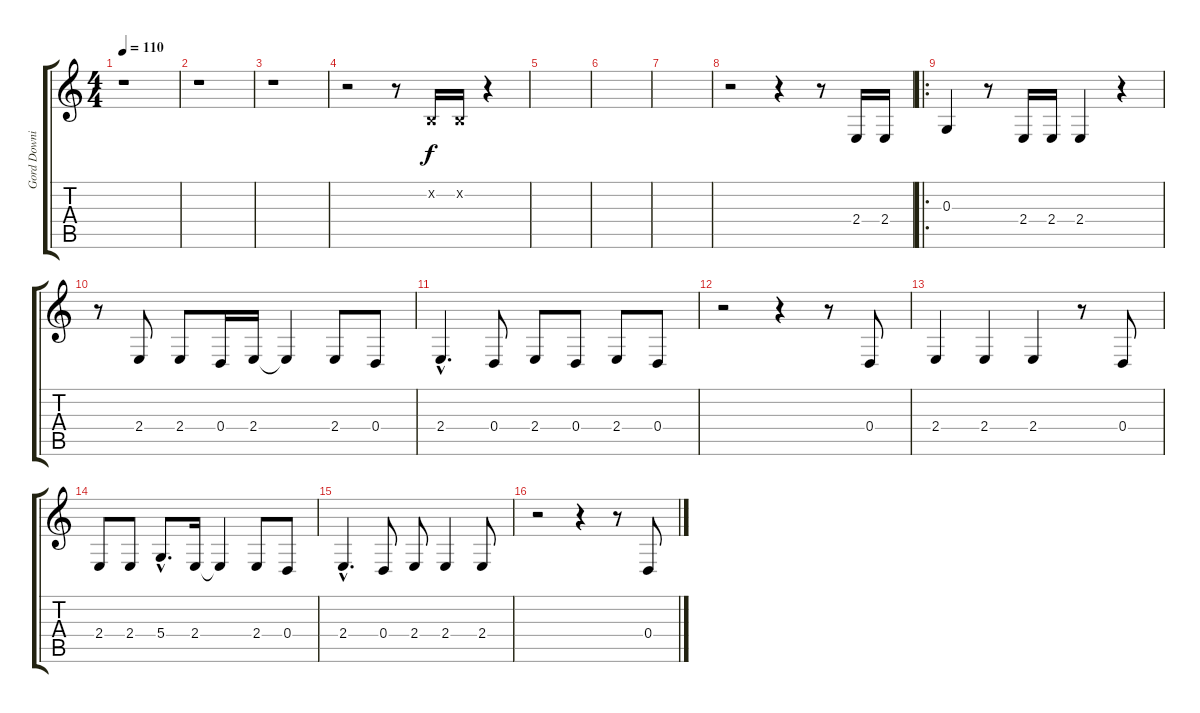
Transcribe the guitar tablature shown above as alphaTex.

\track ("Gord Downie" "Gord Downi") {instrument trumpet}
\staff {score tabs}
\tuning (E4 B3 G3 D3 A2 E2) {hide}
\ts (4 4)
\tempo 110
\clef g2
\ks c
r.1{dy f instrument trumpet} |
r.1 |
r.1 |
r.2 r.8 0.2{x}.16 0.2{x}.16 r.4 |
|
|
|
r.2 r.4 r.8 2.4.16 2.4.16 |
\ro
0.3.4 r.8 2.4.16 2.4.16 2.4.4 r.4 |
r.8 2.4.8 2.4.8 0.4.16 2.4.16 2.4{t}.4 2.4.8 0.4.8 |
2.4{hac}.4{d} 0.4.8 2.4.8 0.4.8 2.4.8 0.4.8 |
r.2 r.4 r.8 0.4.8 |
2.4.4 2.4.4 2.4.4 r.8 0.4.8 |
2.4.8 2.4.8 5.4{hac}.8{d} 2.4.16 2.4{t}.4 2.4.8 0.4.8 |
2.4{hac}.4{d} 0.4.8 2.4.8 2.4.4 2.4.8 |
r.2 r.4 r.8 0.4.8
